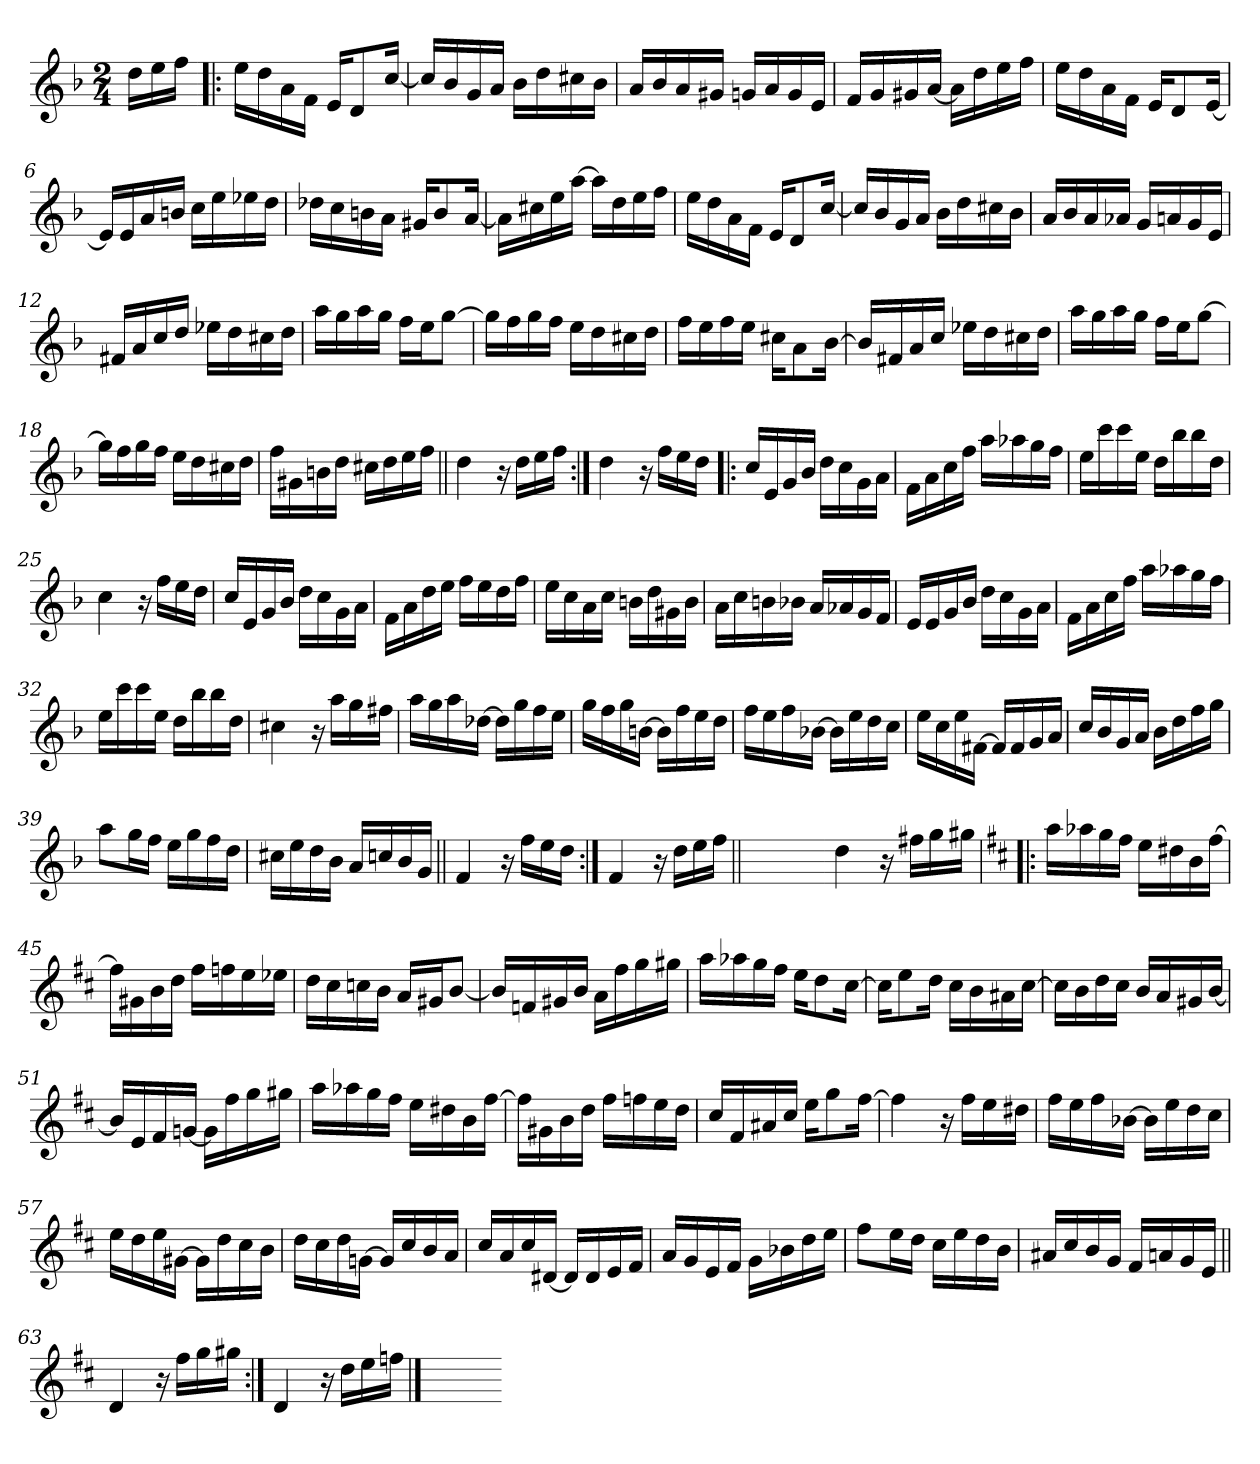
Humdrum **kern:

**kern
*part1
*staff1
*clefG2
*k[b-]
*F:
*M2/4
=
16dd\LL
16ee\
16ff\JJ
=1!|:
16ee\LL
16dd\
16a\
16f\JJ
16e/KL
8d/
[16cc/Jk
=2
16cc/LL]
16b-/
16g/
16a/JJ
16b-\LL
16dd\
16cc#X\
16b-\JJ
=3
16a/LL
16b-/
16a/
16g#X/JJ
16gn/LL
16a/
16g/
16e/JJ
=4
16f/LL
16g/
16g#X/
[16a/JJ
16a\LL]
16dd\
16ee\
16ff\JJ
!!LO:LB:g=z
=5
16ee\LL
16dd\
16a\
16f\JJ
16e/KL
8d/
[16e/Jk
=6
16e/LL]
16e/
16a/
16bn/JJ
16cc\LL
16ee\
16ee-X\
16dd\JJ
=7
16dd-X\LL
16cc\
16bn\
16a\JJ
16g#X/KL
8b/
[16a/Jk
=8
16a\LL]
16cc#X\
16ee\
[16aa\JJ
16aa\LL]
16dd\
16ee\
16ff\JJ
!!LO:LB:g=z
=9
16ee\LL
16dd\
16a\
16f\JJ
16e/KL
8d/
[16cc/Jk
=10
16cc/LL]
16b-/
16g/
16a/JJ
16b-\LL
16dd\
16cc#X\
16b-\JJ
=11
16a/LL
16b-/
16a/
16a-X/JJ
16g/LL
16an/
16g/
16e/JJ
=12
16f#X/LL
16a/
16cc/
16dd/JJ
16ee-X\LL
16dd\
16cc#X\
16dd\JJ
!!LO:LB:g=z
=13
16aa\LL
16gg\
16aa\
16gg\JJ
16ff\LL
16ee\J
[8gg\J
=14
16gg\LL]
16ff\
16gg\
16ff\JJ
16ee\LL
16dd\
16cc#X\
16dd\JJ
=15
16ff\LL
16ee\
16ff\
16ee\JJ
16cc#X\KL
8a\
[16b-\Jk
=16
16b-/LL]
16f#X/
16a/
16cc/JJ
16ee-X\LL
16dd\
16cc#X\
16dd\JJ
!!LO:LB:g=z
=17
16aa\LL
16gg\
16aa\
16gg\JJ
16ff\LL
16ee\J
[8gg\J
=18
16gg\LL]
16ff\
16gg\
16ff\JJ
16ee\LL
16dd\
16cc#X\
16dd\JJ
=19
16ff\LL
16g#X\
16bn\
16dd\JJ
16cc#X\LL
16dd\
16ee\
16ff\JJ
=20||
4dd\
16r
16dd\LL
16ee\
16ff\JJ
!!LO:LB:g=z
=21:|!
4dd\
16r
16ff\LL
16ee\
16dd\JJ
=22!|:
16cc/LL
16e/
16g/
16b-/JJ
16dd\LL
16cc\
16g\
16a\JJ
=23
16f\LL
16a\
16cc\
16ff\JJ
16aa\LL
16aa-X\
16gg\
16ff\JJ
=24
16ee\LL
16ccc\
16ccc\
16ee\JJ
16dd\LL
16bb-\
16bb-\
16dd\JJ
=25
4cc\
16r
16ff\LL
16ee\
16dd\JJ
!!LO:LB:g=z
=26
16cc/LL
16e/
16g/
16b-/JJ
16dd\LL
16cc\
16g\
16a\JJ
=27
16f\LL
16a\
16dd\
16ee\JJ
16ff\LL
16ee\
16dd\
16ff\JJ
=28
16ee\LL
16cc\
16a\
16cc\JJ
16bn\LL
16dd\
16g#X\
16b\JJ
=29
16a\LL
16cc\
16bn\
16b-X\JJ
16a/LL
16a-X/
16g/
16f/JJ
!!LO:LB:g=z
=30
16e/LL
16e/
16g/
16b-/JJ
16dd\LL
16cc\
16g\
16a\JJ
=31
16f\LL
16a\
16cc\
16ff\JJ
16aa\LL
16aa-X\
16gg\
16ff\JJ
=32
16ee\LL
16ccc\
16ccc\
16ee\JJ
16dd\LL
16bb-\
16bb-\
16dd\JJ
=33
4cc#X\
16r
16aa\LL
16gg\
16ff#X\JJ
=34
16aa\LL
16gg\
16aa\
[16dd-X\JJ
16dd-\LL]
16gg\
16ff\
16ee\JJ
!!LO:LB:g=z
=35
16gg\LL
16ff\
16gg\
[16bn\JJ
16b\LL]
16ff\
16ee\
16dd\JJ
=36
16ff\LL
16ee\
16ff\
[16b-X\JJ
16b-\LL]
16ee\
16dd\
16cc\JJ
=37
16ee\LL
16cc\
16ee\
[16f#X\JJ
16f#/LL]
16f#/
16g/
16a/JJ
=38
16cc/LL
16b-/
16g/
16a/JJ
16b-\LL
16dd\
16ff\
16gg\JJ
!!LO:PB:g=z
=39
8aa\L
16gg\L
16ff\JJ
16ee\LL
16gg\
16ff\
16dd\JJ
=40
16cc#X\LL
16ee\
16dd\
16b-\JJ
16a/LL
16ccn/
16b-/
16g/JJ
=41||
4f/
16r
16ff\LL
16ee\
16dd\JJ
=42:|!
4f/
16r
16dd\LL
16ee\
16ff\JJ
=42X1||
*stria0
2ryy
!!LO:LB:g=z
=43-
*stria5
4dd\
16r
16ff#X\LL
16gg\
16gg#X\JJ
=44!|:
*k[f#c#]
*D:
16aa\LL
16aa-X\
16gg\
16ff#\JJ
16ee\LL
16dd#X\
16b\
[16ff#\JJ
=45
16ff#\LL]
16g#X\
16b\
16dd\JJ
16ff#\LL
16ffn\
16ee\
16ee-X\JJ
=46
16dd\LL
16cc#\
16ccn\
16b\JJ
16a/LL
16g#X/J
[8b/J
!!LO:LB:g=z
=47
16b/LL]
16fn/
16g#X/
16b/JJ
16a\LL
16ff#\
16gg\
16gg#X\JJ
=48
16aa\LL
16aa-X\
16gg\
16ff#\JJ
16ee\KL
8dd\
[16cc#\Jk
=49
16cc#\KL]
8ee\
16dd\Jk
16cc#\LL
16b\
16a#X\
[16cc#\JJ
=50
16cc#\LL]
16b\
16dd\
16cc#\JJ
16b/LL
16a/
16g#X/
[16b/JJ
!!LO:LB:g=z
=51
16b/LL]
16e/
16f#/
[16gn/JJ
16g\LL]
16ff#\
16gg\
16gg#X\JJ
=52
16aa\LL
16aa-X\
16gg\
16ff#\JJ
16ee\LL
16dd#X\
16b\
[16ff#\JJ
=53
16ff#\LL]
16g#X\
16b\
16dd\JJ
16ff#\LL
16ffn\
16ee\
16dd\JJ
=54
16cc#/LL
16f#/
16a#X/
16cc#/JJ
16ee\KL
8gg\
[16ff#\Jk
!!LO:LB:g=z
=55
4ff#\]
16r
16ff#\LL
16ee\
16dd#X\JJ
=56
16ff#\LL
16ee\
16ff#\
[16b-X\JJ
16b-\LL]
16ee\
16dd\
16cc#\JJ
=57
16ee\LL
16dd\
16ee\
[16g#X\JJ
16g#\LL]
16dd\
16cc#\
16b\JJ
=58
16dd\LL
16cc#\
16dd\
[16gn\JJ
16g/LL]
16cc#/
16b/
16a/JJ
!!LO:LB:g=z
=59
16cc#/LL
16a/
16cc#/
[16d#X/JJ
16d#/LL]
16d#/
16e/
16f#/JJ
=60
16a/LL
16g/
16e/
16f#/JJ
16g\LL
16b-X\
16dd\
16ee\JJ
=61
8ff#\L
16ee\L
16dd\JJ
16cc#\LL
16ee\
16dd\
16b\JJ
=62
16a#X/LL
16cc#/
16b/
16g/JJ
16f#/LL
16an/
16g/
16e/JJ
!!LO:LB:g=z
=63||
4d/
16r
16ff#\LL
16gg\
16gg#X\JJ
=64:|!
4d/
16r
16dd\LL
16ee\
16ffn\JJ
==65
*stria0
2ryy
=-
*-
